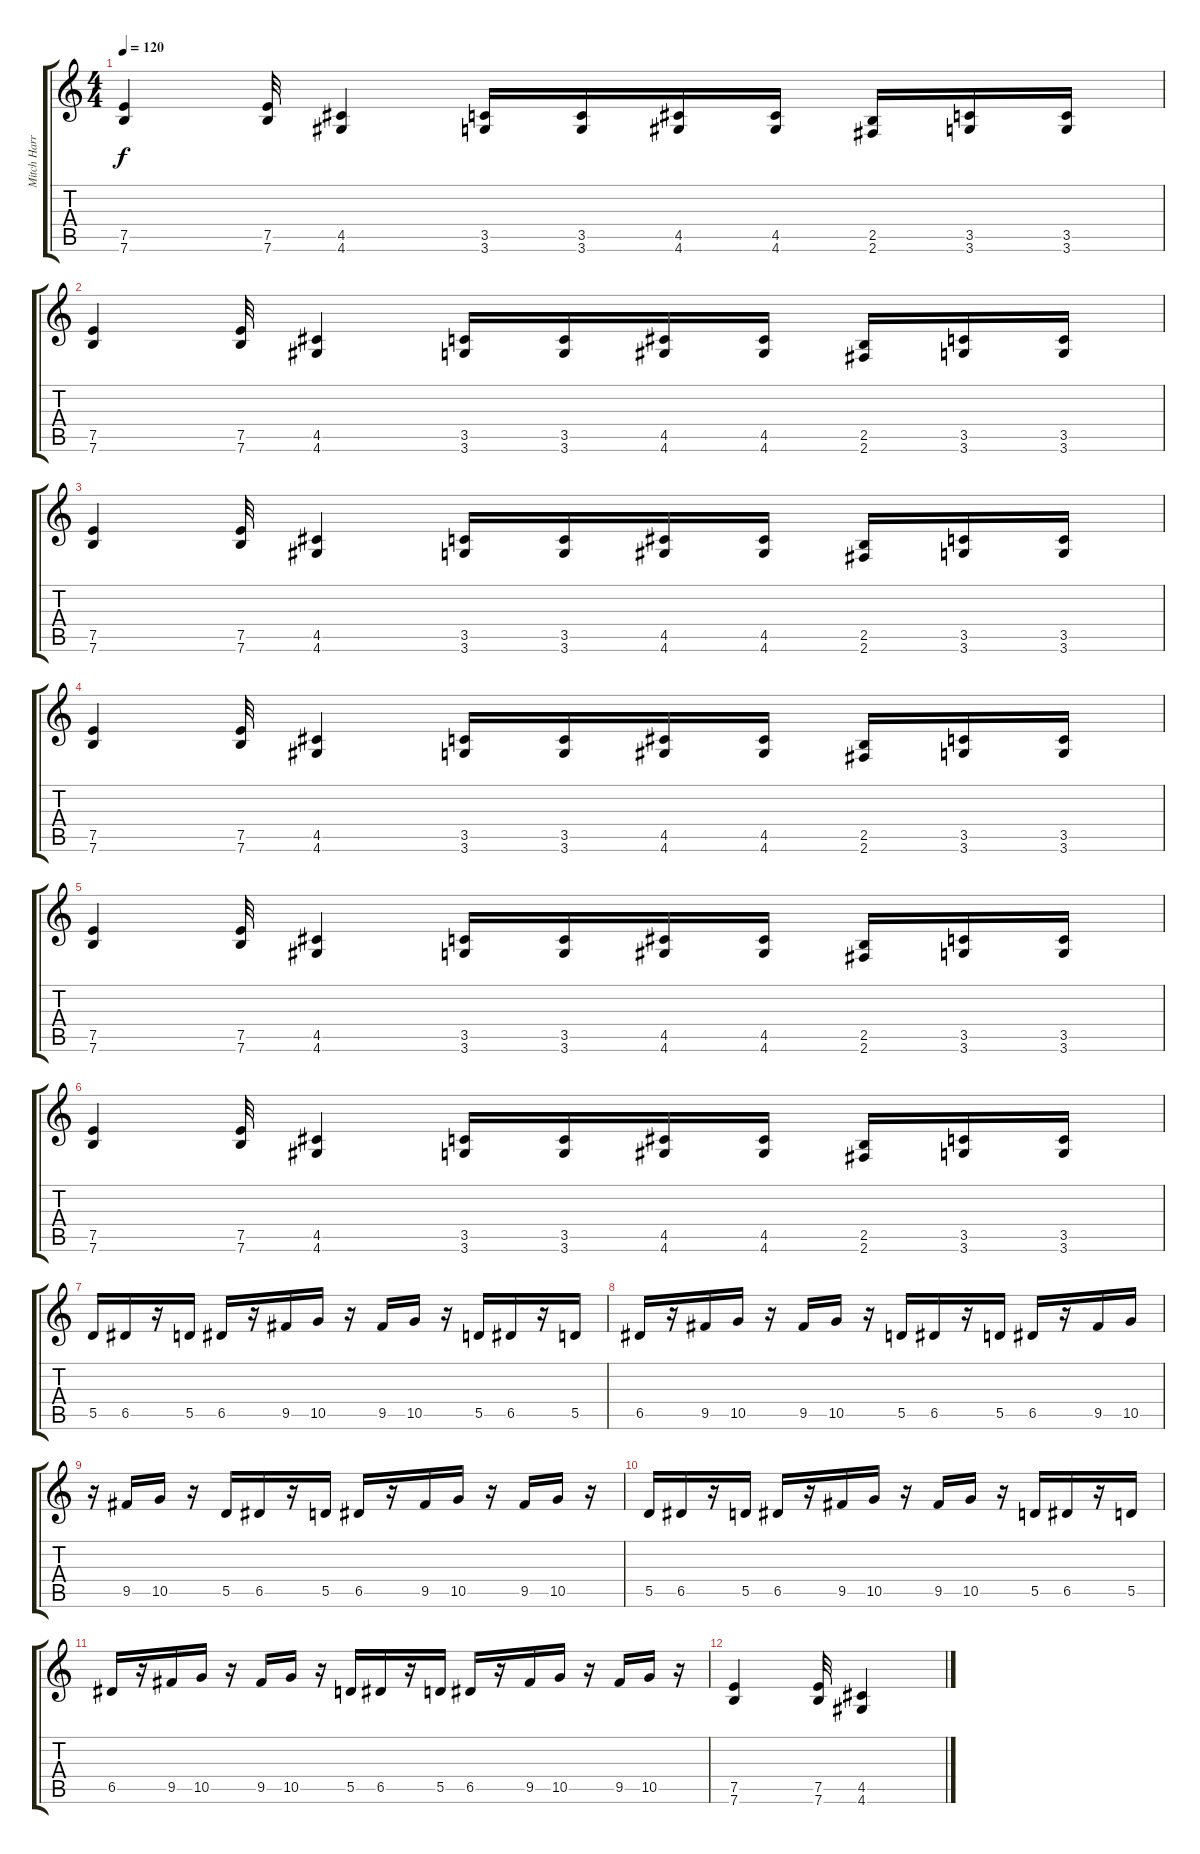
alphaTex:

\track ("Mitch Harris" "Mitch Harr") {instrument distortionguitar}
\staff {score tabs}
\tuning (E4 B3 G3 D3 A2 E2) {hide}
\ts (4 4)
\tempo 120
\clef g2
\ks c
(7.5 7.6).4{dy f} (7.5 7.6).32 (4.5 4.6).4 (3.5 3.6).16 (3.5 3.6).16 (4.5 4.6).16 (4.5 4.6).16 (2.5 2.6).16 (3.5 3.6).16 (3.5 3.6).16 |
(7.5 7.6).4 (7.5 7.6).32 (4.5 4.6).4 (3.5 3.6).16 (3.5 3.6).16 (4.5 4.6).16 (4.5 4.6).16 (2.5 2.6).16 (3.5 3.6).16 (3.5 3.6).16 |
(7.5 7.6).4 (7.5 7.6).32 (4.5 4.6).4 (3.5 3.6).16 (3.5 3.6).16 (4.5 4.6).16 (4.5 4.6).16 (2.5 2.6).16 (3.5 3.6).16 (3.5 3.6).16 |
(7.5 7.6).4 (7.5 7.6).32 (4.5 4.6).4 (3.5 3.6).16 (3.5 3.6).16 (4.5 4.6).16 (4.5 4.6).16 (2.5 2.6).16 (3.5 3.6).16 (3.5 3.6).16 |
(7.5 7.6).4 (7.5 7.6).32 (4.5 4.6).4 (3.5 3.6).16 (3.5 3.6).16 (4.5 4.6).16 (4.5 4.6).16 (2.5 2.6).16 (3.5 3.6).16 (3.5 3.6).16 |
(7.5 7.6).4 (7.5 7.6).32 (4.5 4.6).4 (3.5 3.6).16 (3.5 3.6).16 (4.5 4.6).16 (4.5 4.6).16 (2.5 2.6).16 (3.5 3.6).16 (3.5 3.6).16 |
5.5.16 6.5.16 r.16 5.5.16 6.5.16 r.16 9.5.16 10.5.16 r.16 9.5.16 10.5.16 r.16 5.5.16 6.5.16 r.16 5.5.16 |
6.5.16 r.16 9.5.16 10.5.16 r.16 9.5.16 10.5.16 r.16 5.5.16 6.5.16 r.16 5.5.16 6.5.16 r.16 9.5.16 10.5.16 |
r.16 9.5.16 10.5.16 r.16 5.5.16 6.5.16 r.16 5.5.16 6.5.16 r.16 9.5.16 10.5.16 r.16 9.5.16 10.5.16 r.16 |
5.5.16 6.5.16 r.16 5.5.16 6.5.16 r.16 9.5.16 10.5.16 r.16 9.5.16 10.5.16 r.16 5.5.16 6.5.16 r.16 5.5.16 |
6.5.16 r.16 9.5.16 10.5.16 r.16 9.5.16 10.5.16 r.16 5.5.16 6.5.16 r.16 5.5.16 6.5.16 r.16 9.5.16 10.5.16 r.16 9.5.16 10.5.16 r.16 |
(7.5 7.6).4 (7.5 7.6).32 (4.5 4.6).4
